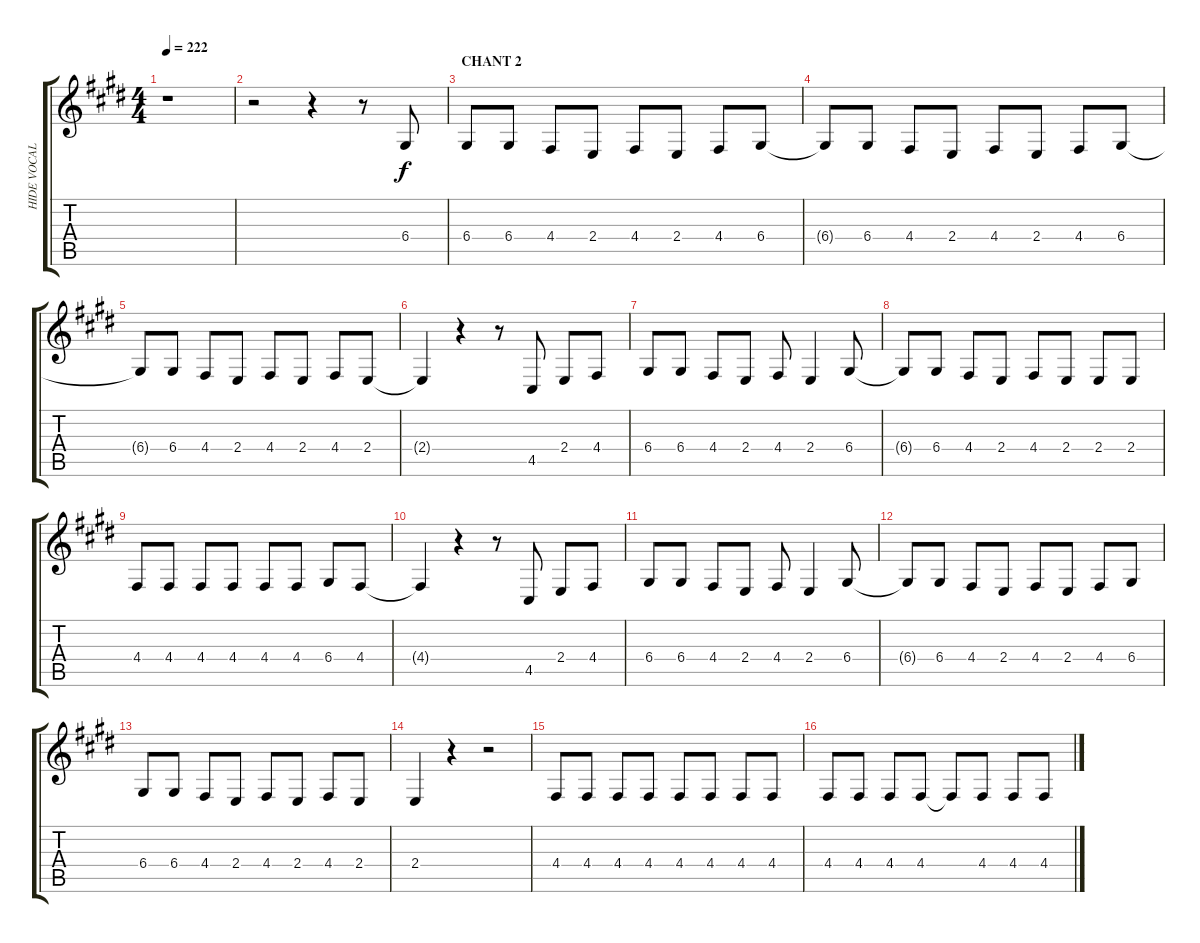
\track ("HIDE VOCAL" "HIDE VOCAL") {instrument oboe}
\staff {score tabs}
\tuning (E4 B3 G3 D3 A2 E2) {hide}
\ts (4 4)
\tempo 222
\clef g2
\ks c#minor
r.1{dy f} |
r.2 r.4 r.8 6.4.8 |
\section ("" "CHANT 2")
6.4.8 6.4.8 4.4.8 2.4.8 4.4.8 2.4.8 4.4.8 6.4.8 |
6.4{t}.8 6.4.8 4.4.8 2.4.8 4.4.8 2.4.8 4.4.8 6.4.8 |
6.4{t}.8 6.4.8 4.4.8 2.4.8 4.4.8 2.4.8 4.4.8 2.4.8 |
2.4{t}.4 r.4 r.8 4.5.8 2.4.8 4.4.8 |
6.4.8 6.4.8 4.4.8 2.4.8 4.4.8 2.4.4 6.4.8 |
6.4{t}.8 6.4.8 4.4.8 2.4.8 4.4.8 2.4.8 2.4.8 2.4.8 |
4.4.8 4.4.8 4.4.8 4.4.8 4.4.8 4.4.8 6.4.8 4.4.8 |
4.4{t}.4 r.4 r.8 4.5.8 2.4.8 4.4.8 |
6.4.8 6.4.8 4.4.8 2.4.8 4.4.8 2.4.4 6.4.8 |
6.4{t}.8 6.4.8 4.4.8 2.4.8 4.4.8 2.4.8 4.4.8 6.4.8 |
6.4.8 6.4.8 4.4.8 2.4.8 4.4.8 2.4.8 4.4.8 2.4.8 |
2.4.4 r.4 r.2 |
4.4.8 4.4.8 4.4.8 4.4.8 4.4.8 4.4.8 4.4.8 4.4.8 |
4.4.8 4.4.8 4.4.8 4.4.8 4.4{t}.8 4.4.8 4.4.8 4.4.8
